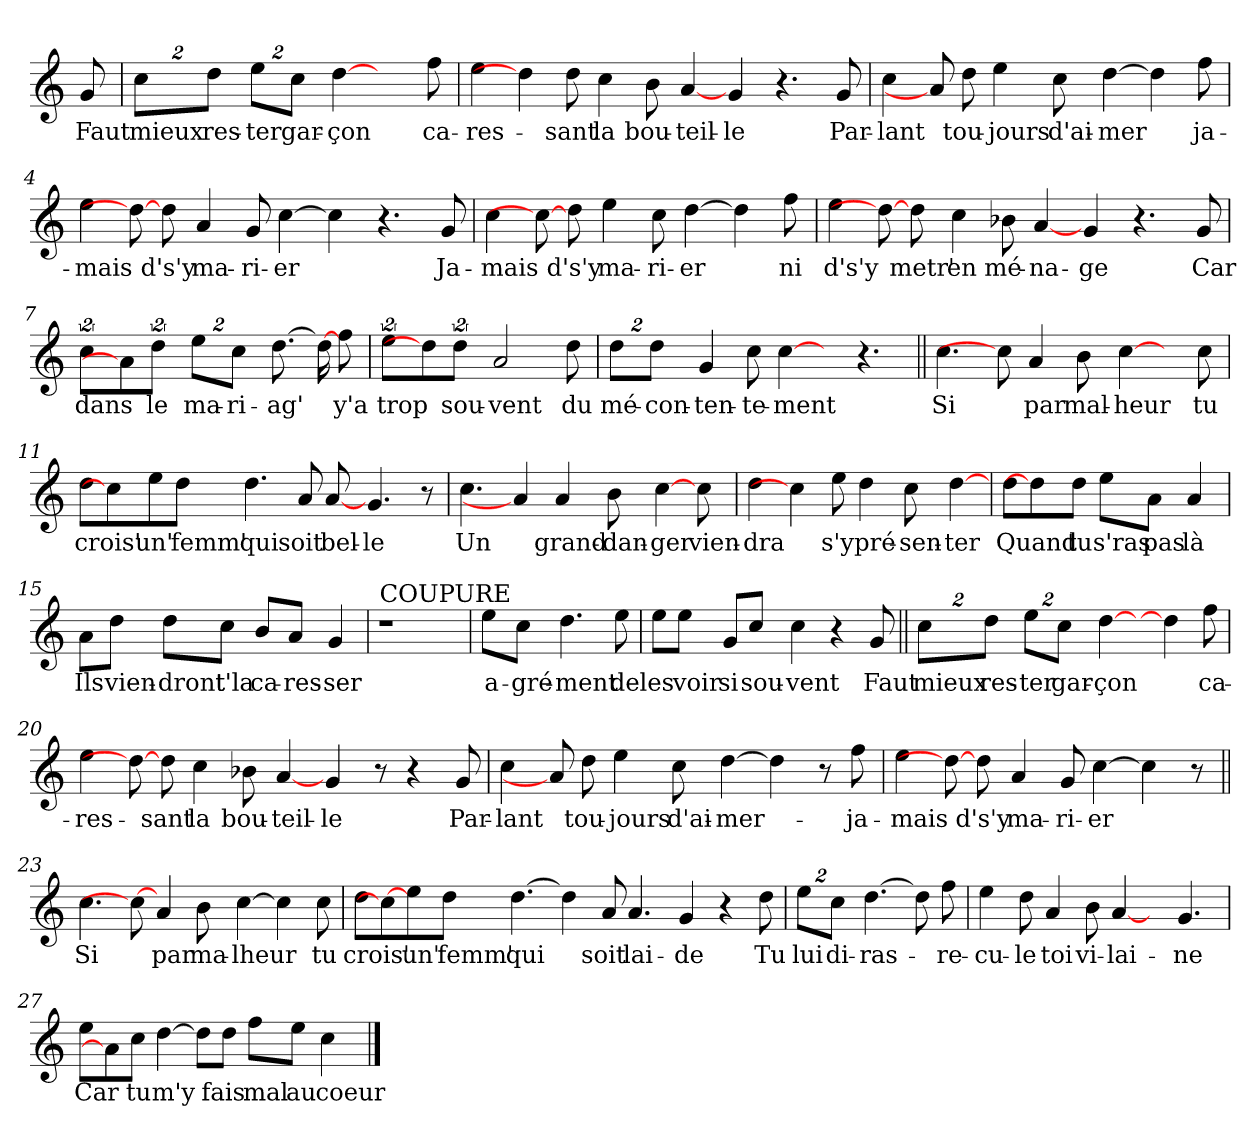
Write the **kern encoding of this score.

**kern	**text
*part1	*part1
*staff1	*staff1
*clefG2	*
*k[]	*
*C:	*
=	=
!	!LO:LY:b
8g/	Faut
=1	=1
!	!LO:LY:b
16%3cc\L	mieux
!	!LO:LY:b
16%3dd\J	res-
!	!LO:LY:b
16%3ee\L	-ter
!	!LO:LY:b
16%3cc\J	gar-
!	!LO:LY:b
[4dd\	-çon
4ryy	.
!	!LO:LY:b
8ff\	ca-
=2	=2
!	!LO:LY:b
4ee\	-res-
4dd\]	.
!	!LO:LY:b
8dd\	-sant
!	!LO:LY:b
4cc\	la
!	!LO:LY:b
8b\	bou-
!	!LO:LY:b
[4a/	-teil-
!	!LO:LY:b
4g/	-le
4.r	.
!	!LO:LY:b
8g/	Par-
=3	=3
!	!LO:LY:b
4cc\	-lant
8a/]	.
!	!LO:LY:b
8dd\	tou-
!	!LO:LY:b
4ee\	-jours
!	!LO:LY:b
8cc\	d'ai-
!	!LO:LY:b
[4dd\	-mer
4dd\]	.
!	!LO:LY:b
8ff\	ja-
!!LO:LB:g=z
=4	=4
!	!LO:LY:b
4ee\	-mais
8dd\_	.
!	!LO:LY:b
8dd\	d's'y
!	!LO:LY:b
4a/	ma-
!	!LO:LY:b
8g/	-ri-
!	!LO:LY:b
[4cc\	-er
4cc\]	.
4.r	.
!	!LO:LY:b
8g/	Ja-
=5	=5
!	!LO:LY:b
4cc\	-mais
8cc\_	.
!	!LO:LY:b
8dd\	d's'y
!	!LO:LY:b
4ee\	ma-
!	!LO:LY:b
8cc\	-ri-
!	!LO:LY:b
[4dd\	-er
4dd\]	.
!	!LO:LY:b
8ff\	ni
=6	=6
!	!LO:LY:b
4ee\	d's'y
8dd\_	.
!	!LO:LY:b
8dd\	metr'
!	!LO:LY:b
4cc\	en
!	!LO:LY:b
8b-X\	mé-
!	!LO:LY:b
[4a/	-na-
!	!LO:LY:b
4g/	-ge
4.r	.
!	!LO:LY:b
8g/	Car
!!LO:LB:g=z
=7	=7
!	!LO:LY:b
16%3cc\L	dans
8a/]	.
!	!LO:LY:b
16%3dd\J	le
!	!LO:LY:b
16%3ee\L	ma-
!	!LO:LY:b
16%3cc\J	-ri-
!	!LO:LY:b
[8.dd\	-ag'
16dd\_	.
!	!LO:LY:b
8ff\	y'a
=8	=8
!	!LO:LY:b
16%3ee\L	trop
8dd\]	.
!	!LO:LY:b
16%3dd\J	sou-
!	!LO:LY:b
2a/	-vent
!	!LO:LY:b
8dd\	du
=9	=9
!	!LO:LY:b
16%3dd\L	mé-
!	!LO:LY:b
16%3dd\J	-con-
!	!LO:LY:b
4g/	-ten-
!	!LO:LY:b
8cc\	-te-
!	!LO:LY:b
[4cc\	-ment
8ryy	.
4.r	.
=10||	=10||
!	!LO:LY:b
4.cc\	Si
8cc\]	.
!	!LO:LY:b
4a/	par
!	!LO:LY:b
8b\	mal-
!	!LO:LY:b
[4cc\	-heur
8ryy	.
!	!LO:LY:b
8cc\	tu
!!LO:LB:g=z
=11	=11
!	!LO:LY:b
8dd\L	crois'
4cc\]	.
!	!LO:LY:b
8ee\	un'
!	!LO:LY:b
8dd\J	femm'
!	!LO:LY:b
4.dd\	qui
!	!LO:LY:b
8a/	soit
!	!LO:LY:b
[8a/	bel-
!	!LO:LY:b
4.g/	-le
8r	.
=12	=12
!	!LO:LY:b
4.cc\	Un
4a/]	.
!	!LO:LY:b
4a/	grand-
!	!LO:LY:b
8b\	-dan-
!	!LO:LY:b
[4cc\	-ger
!	!LO:LY:b
8cc\	vien-
=13	=13
!	!LO:LY:b
4dd\	-dra
4cc\]	.
!	!LO:LY:b
8ee\	s'y
!	!LO:LY:b
4dd\	pré-
!	!LO:LY:b
8cc\	-sen-
!	!LO:LY:b
[4dd\	-ter
!!LO:LB:g=z
=14	=14
!	!LO:LY:b
8dd\L	Quand
4dd\]	.
!	!LO:LY:b
8dd\J	tu
!	!LO:LY:b
8ee\L	s'ras
!	!LO:LY:b
8a\J	pas
!	!LO:LY:b
4a/	là
=15	=15
!	!LO:LY:b
8a\L	Ils
!	!LO:LY:b
8dd\J	vien-
!	!LO:LY:b
8dd\L	-dront
!	!LO:LY:b
8cc\J	t'la
!	!LO:LY:b
8b/L	ca-
!	!LO:LY:b
8a/J	-res-
!	!LO:LY:b
4g/	-ser
=16	=16
!LO:TX:a:t=COUPURE	!
1r	.
=17	=17
!	!LO:LY:b
8ee\L	a-
!	!LO:LY:b
8cc\J	-gré-
!	!LO:LY:b
4.dd\	-ment
!	!LO:LY:b
8ee\	de
=18	=18
!	!LO:LY:b
8ee\L	les
!	!LO:LY:b
8ee\J	voir
!	!LO:LY:b
8g/L	si
!	!LO:LY:b
8cc/J	sou-
!	!LO:LY:b
4cc\	-vent
4r	.
!	!LO:LY:b
8g/	Faut
!!LO:LB:g=z
=19||	=19||
!	!LO:LY:b
16%3cc\L	mieux
!	!LO:LY:b
16%3dd\J	res-
!	!LO:LY:b
16%3ee\L	-ter
!	!LO:LY:b
16%3cc\J	gar-
!	!LO:LY:b
[4dd\	-çon
8ryy	.
4dd\]	.
!	!LO:LY:b
8ff\	ca-
=20	=20
!	!LO:LY:b
4ee\	-res-
8dd\_	.
!	!LO:LY:b
8dd\	-sant
!	!LO:LY:b
4cc\	la
!	!LO:LY:b
8b-X\	bou-
!	!LO:LY:b
[4a/	-teil-
!	!LO:LY:b
4g/	-le
8r	.
4r	.
!	!LO:LY:b
8g/	Par-
=21	=21
!	!LO:LY:b
4cc\	-lant
8a/]	.
!	!LO:LY:b
8dd\	tou-
!	!LO:LY:b
4ee\	-jours
!	!LO:LY:b
8cc\	d'ai-
!	!LO:LY:b
[4dd\	-mer-
4dd\]	.
8r	.
!	!LO:LY:b
8ff\	-ja-
!!LO:LB:g=z
=22	=22
!	!LO:LY:b
4ee\	-mais
8dd\_	.
!	!LO:LY:b
8dd\	d's'y
!	!LO:LY:b
4a/	ma-
!	!LO:LY:b
8g/	-ri-
!	!LO:LY:b
[4cc\	-er
4cc\]	.
8r	.
=23||	=23||
!	!LO:LY:b
4.cc\	Si
8cc\_	.
!	!LO:LY:b
4a/	par
!	!LO:LY:b
8b\	ma-
!	!LO:LY:b
[4cc\	-lheur
4cc\]	.
!	!LO:LY:b
8cc\	tu
=24	=24
!	!LO:LY:b
8dd\L	crois'
8cc\_	.
!	!LO:LY:b
8ee\	un'
!	!LO:LY:b
8dd\J	femm'
!	!LO:LY:b
[4.dd\	qui
4dd\]	.
!	!LO:LY:b
8a/	soit
!	!LO:LY:b
4.a/	lai-
!	!LO:LY:b
4g/	-de
4r	.
!	!LO:LY:b
8dd\	Tu
!!LO:LB:g=z
=25	=25
!	!LO:LY:b
16%3ee\L	lui
!	!LO:LY:b
16%3cc\J	di-
!	!LO:LY:b
[4.dd\	-ras-
8dd\]	.
!	!LO:LY:b
8ff\	-re-
=26	=26
!	!LO:LY:b
4ee\	-cu-
!	!LO:LY:b
8dd\	-le
!	!LO:LY:b
4a/	toi
!	!LO:LY:b
8b\	vi-
!	!LO:LY:b
[4a/	-lai-
8ryy	.
!	!LO:LY:b
4.g/	-ne
=27	=27
!	!LO:LY:b
8ee\L	Car
8a/]	.
!	!LO:LY:b
8cc\J	tu
!	!LO:LY:b
[4dd\	m'y
8dd\L]	.
!	!LO:LY:b
8dd\J	fais
!	!LO:LY:b
8ff\L	mal
!	!LO:LY:b
8ee\J	au
!	!LO:LY:b
4cc\	coeur
==	==
*-	*-
